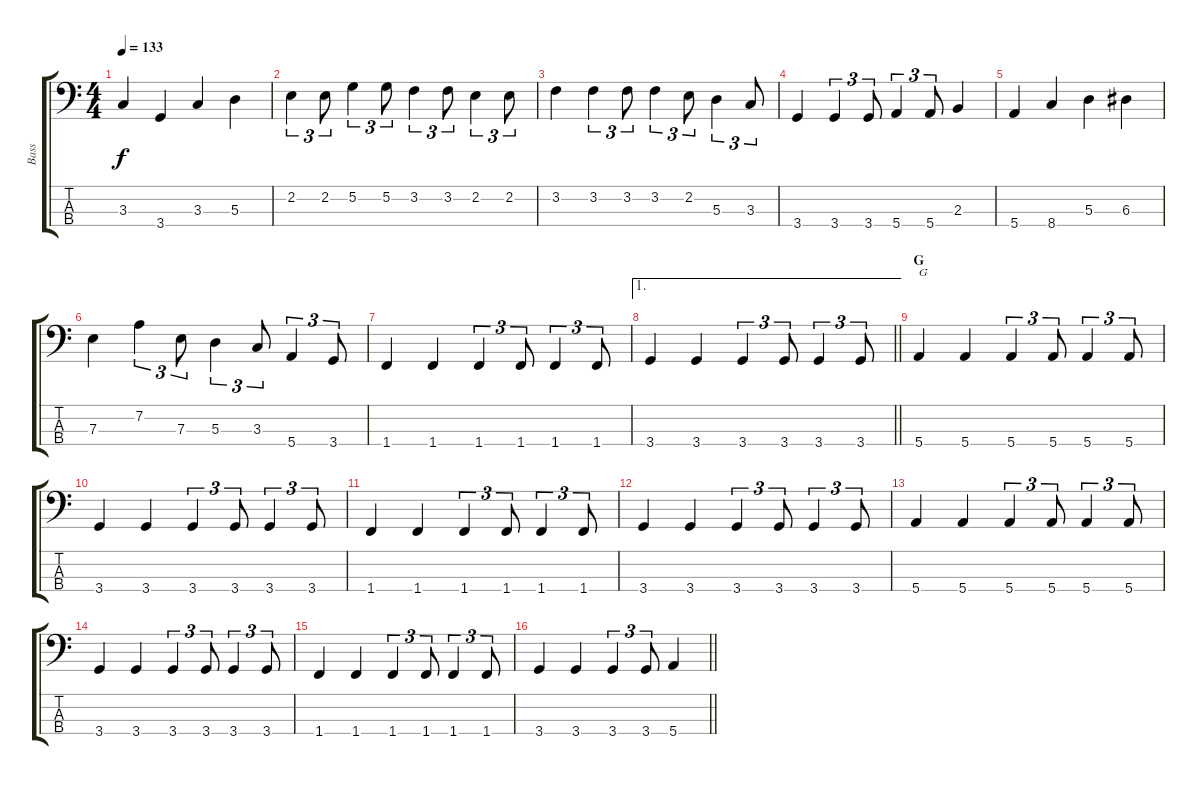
\track ("Bass" "Bass") {instrument electricbasspick}
\staff {score tabs}
\tuning (G2 D2 A1 E1) {hide}
\ts (4 4)
\tempo 133
\clef f4
\ks c
3.3.4{dy f} 3.4.4 3.3.4 5.3.4 |
2.2.4{tu (3 2)} 2.2.8{tu (3 2)} 5.2.4{tu (3 2)} 5.2.8{tu (3 2)} 3.2.4{tu (3 2)} 3.2.8{tu (3 2)} 2.2.4{tu (3 2)} 2.2.8{tu (3 2)} |
3.2.4 3.2.4{tu (3 2)} 3.2.8{tu (3 2)} 3.2.4{tu (3 2)} 2.2.8{tu (3 2)} 5.3.4{tu (3 2)} 3.3.8{tu (3 2)} |
3.4.4 3.4.4{tu (3 2)} 3.4.8{tu (3 2)} 5.4.4{tu (3 2)} 5.4.8{tu (3 2)} 2.3.4 |
5.4.4 8.4.4 5.3.4 6.3.4 |
7.3.4 7.2.4{tu (3 2)} 7.3.8{tu (3 2)} 5.3.4{tu (3 2)} 3.3.8{tu (3 2)} 5.4.4{tu (3 2)} 3.4.8{tu (3 2)} |
1.4.4 1.4.4 1.4.4{tu (3 2)} 1.4.8{tu (3 2)} 1.4.4{tu (3 2)} 1.4.8{tu (3 2)} |
\ae 1
\barLineRight lightlight
3.4.4 3.4.4 3.4.4{tu (3 2)} 3.4.8{tu (3 2)} 3.4.4{tu (3 2)} 3.4.8{tu (3 2)} |
\section ("" "G")
5.4.4{txt "G"} 5.4.4 5.4.4{tu (3 2)} 5.4.8{tu (3 2)} 5.4.4{tu (3 2)} 5.4.8{tu (3 2)} |
3.4.4 3.4.4 3.4.4{tu (3 2)} 3.4.8{tu (3 2)} 3.4.4{tu (3 2)} 3.4.8{tu (3 2)} |
1.4.4 1.4.4 1.4.4{tu (3 2)} 1.4.8{tu (3 2)} 1.4.4{tu (3 2)} 1.4.8{tu (3 2)} |
3.4.4 3.4.4 3.4.4{tu (3 2)} 3.4.8{tu (3 2)} 3.4.4{tu (3 2)} 3.4.8{tu (3 2)} |
5.4.4 5.4.4 5.4.4{tu (3 2)} 5.4.8{tu (3 2)} 5.4.4{tu (3 2)} 5.4.8{tu (3 2)} |
3.4.4 3.4.4 3.4.4{tu (3 2)} 3.4.8{tu (3 2)} 3.4.4{tu (3 2)} 3.4.8{tu (3 2)} |
1.4.4 1.4.4 1.4.4{tu (3 2)} 1.4.8{tu (3 2)} 1.4.4{tu (3 2)} 1.4.8{tu (3 2)} |
\barLineRight lightlight
3.4.4 3.4.4 3.4.4{tu (3 2)} 3.4.8{tu (3 2)} 5.4.4
